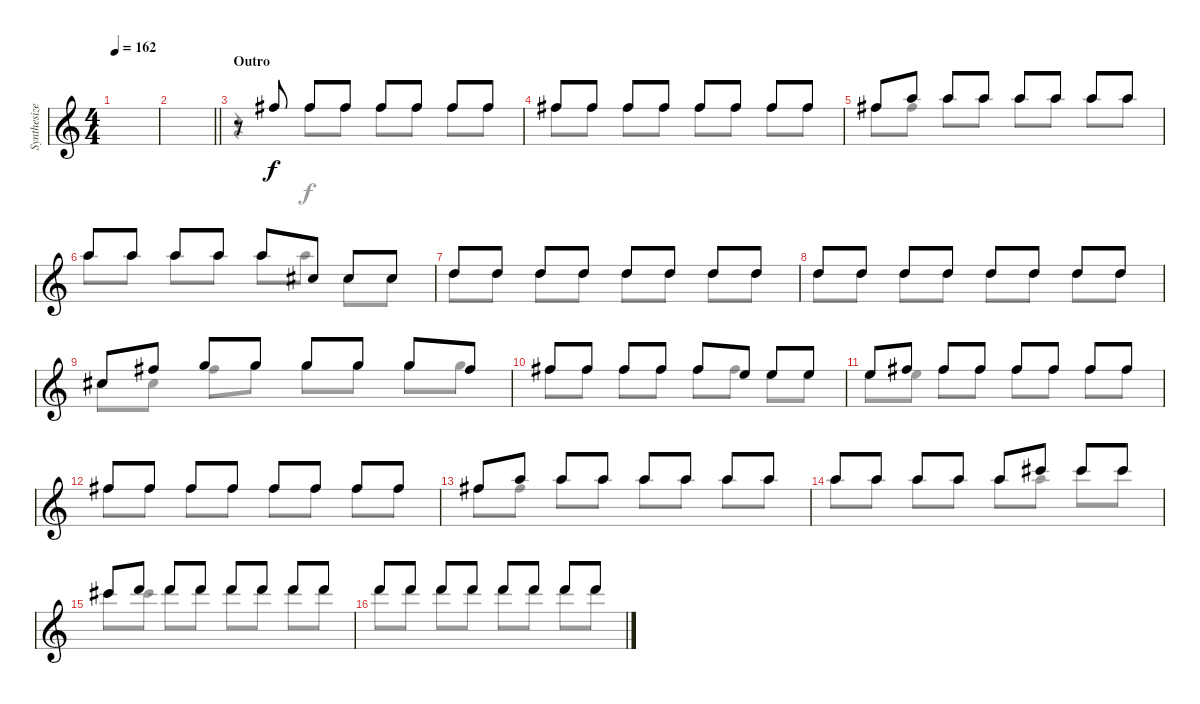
\track ("Synthesizer" "Synthesize") {instrument lead2sawtooth}
\staff {score}
\tuning (E4 B3 G3 D3 A2 E2 B1) {hide}
\voice
\ts (4 4)
\tempo 162
\clef g2
\ks c
|
\barLineRight lightlight
|
\section ("" "Outro")
r.8{volume 3} 14.1.8 14.1.8 14.1.8 14.1.8 14.1.8 14.1.8 14.1.8 |
14.1.8 14.1.8 14.1.8 14.1.8 14.1.8 14.1.8 14.1.8 14.1.8 |
14.1.8 17.1.8 17.1.8 17.1.8 17.1.8 17.1.8 17.1.8 17.1.8 |
17.1.8 17.1.8 17.1.8 17.1.8 17.1.8 9.1.8 9.1.8 9.1.8 |
10.1.8 10.1.8 10.1.8 10.1.8 10.1.8 10.1.8 10.1.8 10.1.8 |
10.1.8 10.1.8 10.1.8 10.1.8 10.1.8 10.1.8 10.1.8 10.1.8 |
9.1.8 14.1.8 15.1.8 15.1.8 15.1.8 15.1.8 15.1.8 14.1.8 |
14.1.8 14.1.8 14.1.8 14.1.8 14.1.8 12.1.8 12.1.8 12.1.8 |
12.1.8 14.1.8 14.1.8 14.1.8 14.1.8 14.1.8 14.1.8 14.1.8 |
14.1.8 14.1.8 14.1.8 14.1.8 14.1.8 14.1.8 14.1.8 14.1.8 |
14.1.8 17.1.8 17.1.8 17.1.8 17.1.8 17.1.8 17.1.8 17.1.8 |
17.1.8 17.1.8 17.1.8 17.1.8 17.1.8 21.1.8 21.1.8 21.1.8 |
21.1.8 22.1.8 22.1.8 22.1.8 22.1.8 22.1.8 22.1.8 22.1.8 |
22.1.8 22.1.8 22.1.8 22.1.8 22.1.8 22.1.8 22.1.8 22.1.8
\voice
\clef g2
\ottava regular
\simile none
\ks c
|
\barLineRight lightlight
|
r.4{volume 3} 14.1.8 14.1.8 14.1.8 14.1.8 14.1.8 14.1.8 |
14.1.8 14.1.8 14.1.8 14.1.8 14.1.8 14.1.8 14.1.8 14.1.8 |
14.1.8 14.1.8 17.1.8 17.1.8 17.1.8 17.1.8 17.1.8 17.1.8 |
17.1.8 17.1.8 17.1.8 17.1.8 17.1.8 17.1.8 9.1.8 9.1.8 |
10.1.8 10.1.8 10.1.8 10.1.8 10.1.8 10.1.8 10.1.8 10.1.8 |
10.1.8 10.1.8 10.1.8 10.1.8 10.1.8 10.1.8 10.1.8 10.1.8 |
9.1.8 9.1.8 14.1.8 15.1.8 15.1.8 15.1.8 15.1.8 15.1.8 |
14.1.8 14.1.8 14.1.8 14.1.8 14.1.8 14.1.8 12.1.8 12.1.8 |
12.1.8 12.1.8 14.1.8 14.1.8 14.1.8 14.1.8 14.1.8 14.1.8 |
14.1.8 14.1.8 14.1.8 14.1.8 14.1.8 14.1.8 14.1.8 14.1.8 |
14.1.8 14.1.8 17.1.8 17.1.8 17.1.8 17.1.8 17.1.8 17.1.8 |
17.1.8 17.1.8 17.1.8 17.1.8 17.1.8 17.1.8 21.1.8 21.1.8 |
21.1.8 21.1.8 22.1.8 22.1.8 22.1.8 22.1.8 22.1.8 22.1.8 |
22.1.8 22.1.8 22.1.8 22.1.8 22.1.8 22.1.8 22.1.8 22.1.8
